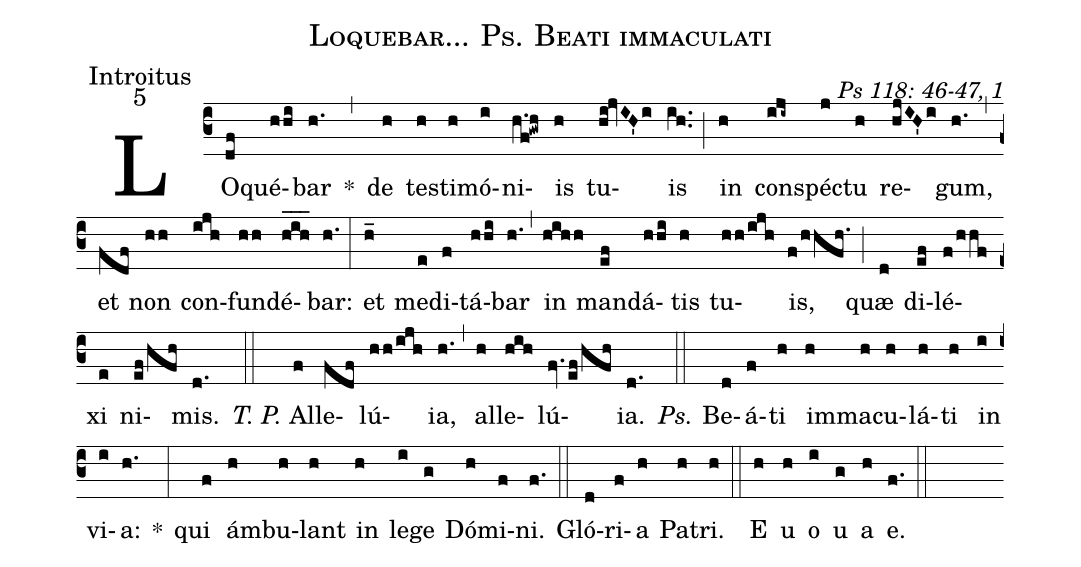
name: Loquebar... Ps. Beati immaculati;
office-part: Introitus;
mode: 5;
commentary: Ps 118: 46-47, 1;
%%
(c3) LO(df)qué(hhi)bar(h.) *(,) de(h) tes(h)ti(h)mó(i)ni(h.f!gwh)is(h) tu(hi!jvIH'i)is(ih..) (;) in(h) con(iji~)spéc(j)tu(h) re(hjIH'i)gum,(h.) (,) et(fdf) non(hh) con(ijh)fun(hh)dé(h_i_h_)bar:(h.) (:)
et(h_) me(e)di(f)tá(hhi)bar(h.) (,) in(hihh) man(ef)dá(hhi)tis(h) tu(hh/ijh)is,(f/hhfh.) (;) quæ(d) di(ef)lé(f/hhf)xi(e) ni(ef/hfh)mis.(d.) (::)
<i>T. P.</i> Al(f)le(fdf)lú(hh/ijh)ia,(h.) (,) al(h)le(hih)lú(fv.ef/hfh)ia.(d.) (::)
<i>Ps.</i> Be(d)á(f)ti(h) im(h)ma(h)cu(h)lá(h)ti(h) in(i) vi(i)a:(h.) *(:)
qui(f) ám(h)bu(h)lant(h) in(h) le(i)ge(g) Dó(h)mi(f)ni.(f.) (::)
Gló(d)ri(f)a(h) Pa(h)tri.(h) (::)
<eu>E(h) u(h) o(i) u(g) a(h) e.</eu>(f.) (::)
